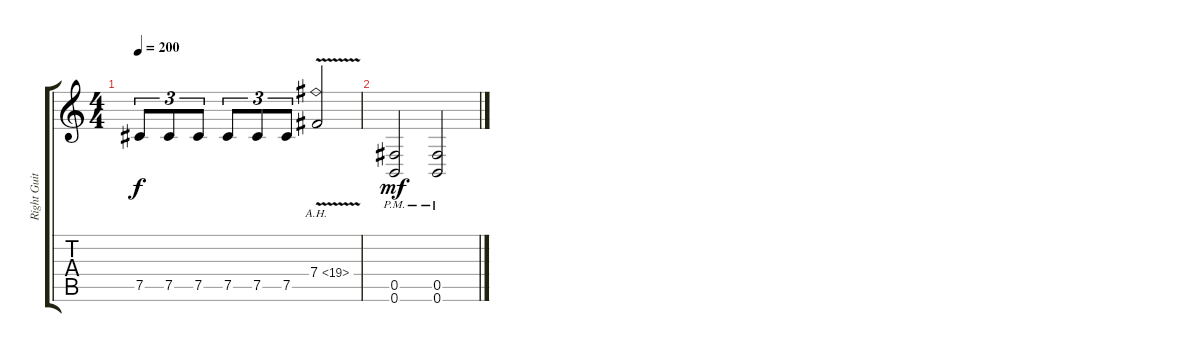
\track ("Right Guitar" "Right Guit") {instrument overdrivenguitar}
\staff {score tabs}
\tuning (Db4 Ab3 E3 B2 Gb2 B1) {hide}
\ts (4 4)
\tempo 200
\clef g2
\ks c
7.5.8{tu (3 2) dy f} 7.5.8{tu (3 2)} 7.5.8{tu (3 2)} 7.5.8{tu (3 2)} 7.5.8{tu (3 2)} 7.5.8{tu (3 2)} 7.4{ah 12 v}.2 |
(0.5{pm} 0.6{pm}).2{dy mf} (0.5{pm} 0.6{pm}).2
